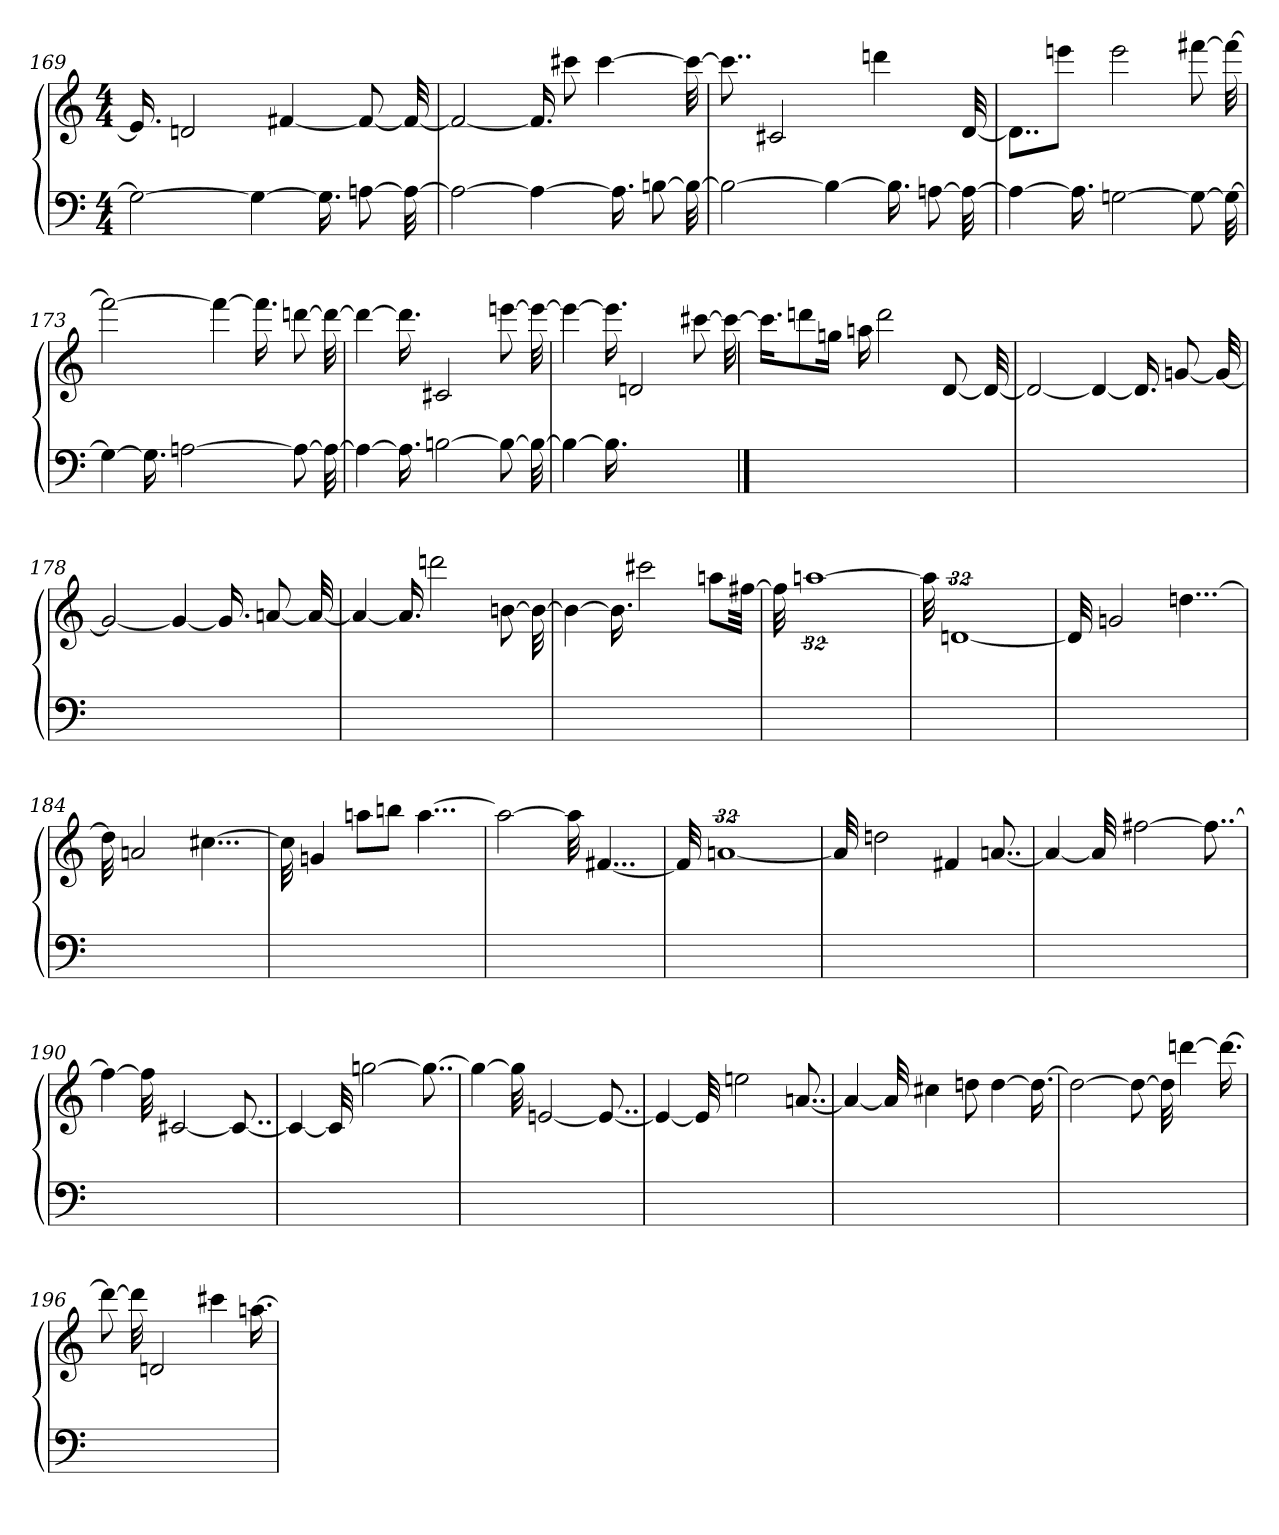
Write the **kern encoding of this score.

**kern	**kern
*part2	*part1
*staff2	*staff1
*clefF4	*clefG2
*M4/4	*M4/4
=169	=169
2G_	16.e]
.	2dn
4G_	.
.	[4f#X
16.G]	.
[8An	8f#_
32A_	32f#_
=170	=170
2A_	2f#_
4A_	16.f#]
.	8ccc#X
.	[4ccc#
16.A]	.
[8Bn	.
32B_	32ccc#_
=171	=171
2B_	8..ccc#]
.	2c#X
4B_	.
.	4dddn
16.B]	.
[8An	.
32A_	[32d
=172	=172
4A_	8..d\L]
.	8eeen\J
16.A]	.
[2Gn	2eee
8G_	[8fff#X
32G_	32fff#_
=173	=173
4G_	2fff#_
16.G]	.
[2An	.
.	4fff#_
.	16.fff#]
8A_	[8dddn
32A_	32ddd_
=174	=174
4A_	4ddd_
16.A]	16.ddd]
[2Bn	2c#X
8B_	[8eeen
32B_	32eee_
=175	=175
4B_	4eee_
16.B]	16.eee]
2ryy	2dn
8ryy	[8ccc#X
32ryy	32ccc#_
==176	=176
1ryy	16.ccc#\KL]
.	8dddn\
.	16ggn\Jk
.	16aan
.	2ddd
.	[8d
.	32d_
=177	=177
1ryy	2d_
.	4d_
.	16.d]
.	[8gn
.	32g_
=178	=178
1ryy	2g_
.	4g_
.	16.g]
.	[8an
.	32a_
=179	=179
1ryy	4a_
.	16.a]
.	2dddn
.	[8bn
.	32b_
=180	=180
1ryy	4b_
.	16.b]
.	2ccc#X
.	8aan\L
.	[32ff#X\Jkk
=181	=181
1ryy	32ff#]
.	[32%31aan
=182	=182
1ryy	32aa]
.	[32%31dn
=183	=183
1ryy	32d]
.	2gn
.	[4...ddn
=184	=184
1ryy	32dd]
.	2an
.	[4...cc#X
=185	=185
1ryy	32cc#]
.	4gn
.	8aan\L
.	8bbn\J
.	[4...aa
=186	=186
1ryy	2aa_
.	32aa]
.	[4...f#X
=187	=187
1ryy	32f#]
.	[32%31an
=188	=188
1ryy	32a]
.	2ddn
.	4f#X
.	[8..an
=189	=189
1ryy	4a_
.	32a]
.	[2ff#X
.	8..ff#_
=190	=190
1ryy	4ff#_
.	32ff#]
.	[2c#X
.	8..c#_
=191	=191
1ryy	4c#_
.	32c#]
.	[2ggn
.	8..gg_
=192	=192
1ryy	4gg_
.	32gg]
.	[2en
.	8..e_
=193	=193
1ryy	4e_
.	32e]
.	2een
.	[8..an
=194	=194
1ryy	4a_
.	32a]
.	4cc#X
.	8ddn
.	[4dd
.	16.dd_
=195	=195
1ryy	2dd_
.	8dd_
.	32dd]
.	[4dddn
.	16.ddd_
=196	=196
1ryy	8ddd_
.	32ddd]
.	2dn
.	4ccc#X
.	[16.aan
=	=
*-	*-
